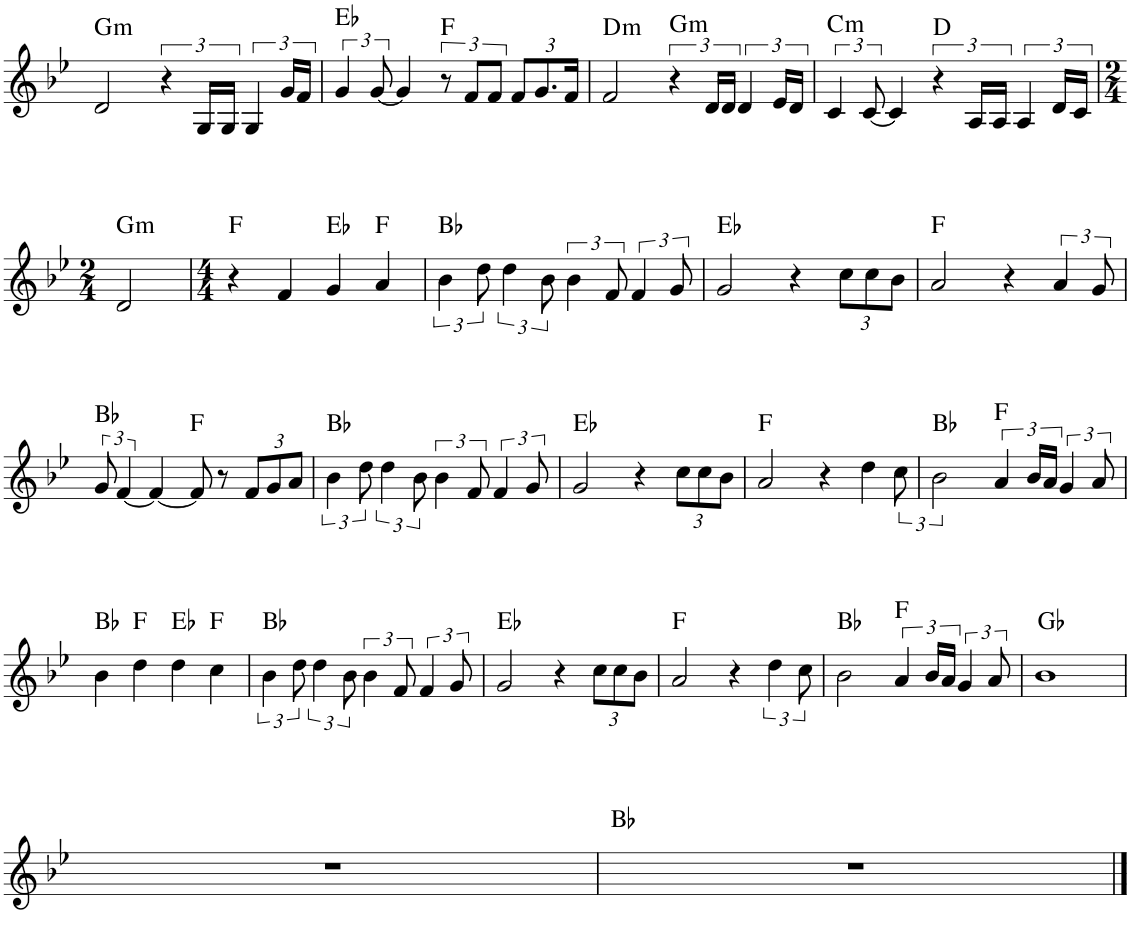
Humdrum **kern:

**kern	**harte
*part1	*part1
*staff1	*
*I"Piano	*
*I'Pno.	*
!!LO:PB:g=z
*clefG2	*
*k[b-e-]	*
*M4/4	*
=33	=33
!	!LO:H:kt=m
2d/	G:min
6r	.
24G/LL	.
24G/JJ	.
6G/	.
24g/LL	.
24f/JJ	.
=34	=34
6g/	Eb:maj
[12g/	.
4g/]	.
12r	F:maj
12f/L	.
12f/J	.
*Xbrackettup	*
12f/L	.
12.g/	.
24f/Jk	.
=35	=35
!	!LO:H:kt=m
2f/	D:min
*brackettup	*
!	!LO:H:kt=m
6r	G:min
24d/LL	.
24d/JJ	.
6d/	.
24e-/LL	.
24d/JJ	.
=36	=36
!	!LO:H:kt=m
6c/	C:min
[12c/	.
4c/]	.
6r	D:maj
24A/LL	.
24A/JJ	.
6A/	.
24d/LL	.
24c/JJ	.
!!LO:LB:g=z
=37	=37
*M2/4	*
!	!LO:H:kt=m
2d/	G:min
=38	=38
*M4/4	*
4r	F:maj
4f/	.
4g/	Eb:maj
4a/	F:maj
=39	=39
6b-\	Bb:maj
12dd\	.
6dd\	.
12b-\	.
6b-\	.
12f/	.
6f/	.
12g/	.
=40	=40
2g/	Eb:maj
4r	.
*Xbrackettup	*
12cc\L	.
12cc\	.
12b-\J	.
=41	=41
2a/	F:maj
4r	.
*brackettup	*
6a/	.
12g/	.
!!LO:LB:g=z
=42	=42
12g/	Bb:maj
[6f/	.
4f/_	.
8f/]	F:maj
8r	.
*Xbrackettup	*
12f/L	.
12g/	.
12a/J	.
=43	=43
*brackettup	*
6b-\	Bb:maj
12dd\	.
6dd\	.
12b-\	.
6b-\	.
12f/	.
6f/	.
12g/	.
=44	=44
2g/	Eb:maj
4r	.
*Xbrackettup	*
12cc\L	.
12cc\	.
12b-\J	.
=45	=45
2a/	F:maj
4r	.
*brackettup	*
6dd\	.
12cc\	.
=46	=46
2b-\	Bb:maj
6a/	F:maj
24b-/LL	.
24a/JJ	.
6g/	.
12a/	.
!!LO:LB:g=z
=47	=47
4b-\	Bb:maj
4dd\	F:maj
4dd\	Eb:maj
4cc\	F:maj
=48	=48
6b-\	Bb:maj
12dd\	.
6dd\	.
12b-\	.
6b-\	.
12f/	.
6f/	.
12g/	.
=49	=49
2g/	Eb:maj
4r	.
*Xbrackettup	*
12cc\L	.
12cc\	.
12b-\J	.
=50	=50
2a/	F:maj
4r	.
*brackettup	*
6dd\	.
12cc\	.
=51	=51
2b-\	Bb:maj
6a/	F:maj
24b-/LL	.
24a/JJ	.
6g/	.
12a/	.
=52	=52
1b-	Gb:maj
!!LO:LB:g=z
=53	=53
1r	.
=54	=54
1r	Bb:maj
==	==
*-	*-
